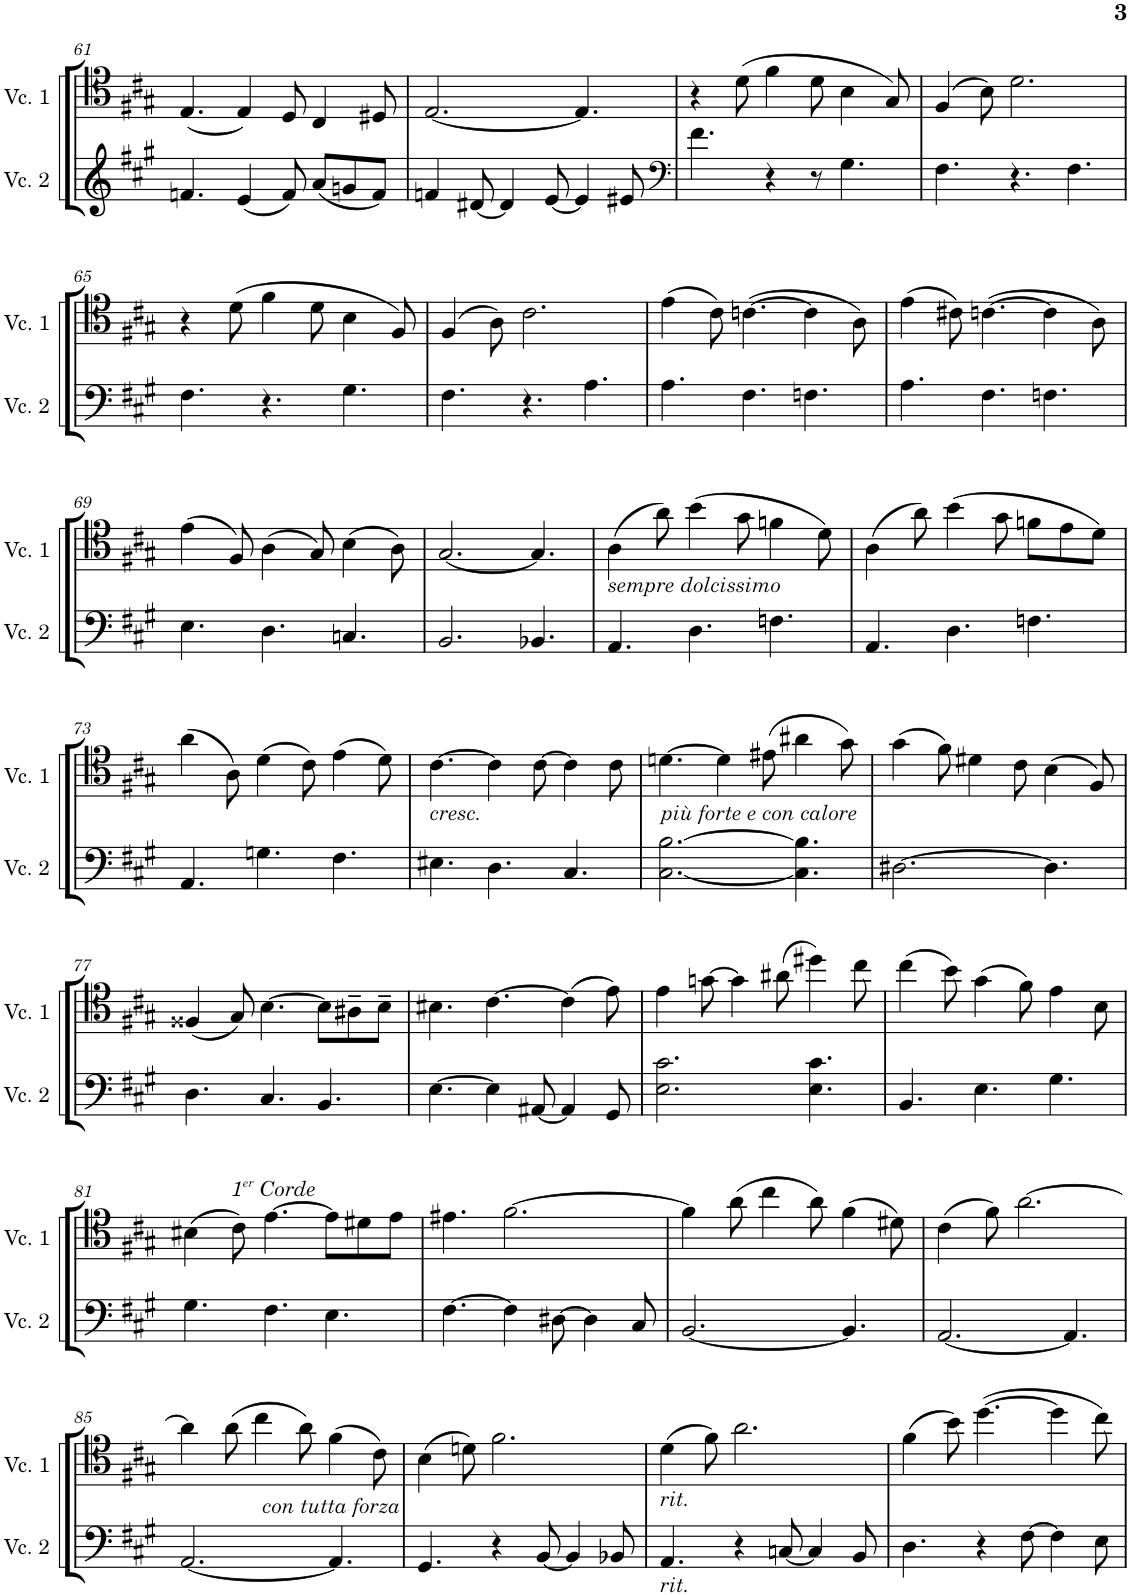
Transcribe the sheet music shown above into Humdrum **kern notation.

**kern	**kern
*part2	*part1
*staff2	*staff1
*I"Cello 2	*I"Cello 1
!!LO:PB:g=z
*clefG2	*clefC4
*k[f#c#g#]	*k[f#c#g#]
*M9/8	*M9/8
=61	=61
4.fn/	[4.E/
(4e/	4E/]
8f/)	8D/
(8a/L	4C#/
8gn/	.
8f/J)	8D#X/
=62	=62
4fn/	[2.E/
[8d#X/	.
4d#/]	.
[8e/	.
4e/]	4.E/]
8e#X/	.
=63	=63
*clefF4	*
4.f#\	4r
.	(8d\
4r	4f#\
8r	8d\
4.G#\	4B\
.	8G#/)
=64	=64
4.F#\	(4F#/
.	8B\)
4.r	2.d\
4.F#\	.
!!LO:LB:g=z
=65	=65
4.F#\	4r
.	(8d\
4.r	4f#\
.	8d\
4.G#\	4B\
.	8F#/)
=66	=66
4.F#\	(4F#/
.	8A\)
4.r	2.c#\
4.A\	.
=67	=67
4.A\	(4e\
.	8c#\)
4.F#\	([4.cn\
4.Fn\	4c\]
.	8A\)
=68	=68
4.A\	(4e\
.	8c#X\)
4.F#\	([4.cn\
4.Fn\	4c\]
.	8A\)
!!LO:LB:g=z
=69	=69
4.E\	(4e\
.	8F#/)
4.D\	(4A\
.	8G#/)
4.Cn/	(4B\
.	8A\)
=70	=70
2.BB/	[2.G#/
4.BB-X/	4.G#/]
=71	=71
!	!LO:TX:b:i:t=sempre dolcissimo
4.AA/	(4A\
.	8a\)
4.D\	(4b\
.	8g#\
4.Fn\	4fn\
.	8d\)
=72	=72
4.AA/	(4A\
.	8a\)
4.D\	(4b\
.	8g#\
4.Fn\	8fn\L
.	8e\
.	8d\J)
!!LO:LB:g=z
=73	=73
4.AA/	(4a\
.	8A\)
4.Gn\	(4d\
.	8c#\)
4.F#\	(4e\
.	8d\)
=74	=74
!	!LO:TX:b:i:t=cresc.
4.E#X\	[4.c#\
4.D\	4c#\]
.	[8c#\
4.C#/	4c#\]
.	8c#\
=75	=75
!	!LO:TX:b:i:t=più forte e con calore
[2.C#\ [2.B\	[4.dn\
.	4d\]
.	(8e#X\
4.C#\] 4.B\]	4a#X\
.	8g#\)
=76	=76
[2.D#X\	(4g#\
.	8f#\)
.	4d#X\
.	8c#\
4.D#\]	(4B\
.	8F#/)
!!LO:LB:g=z
=77	=77
4.D\	(4F##X/
.	8G#/)
4.C#/	[4.B\
4.BB/	8B\L]
.	8A#X~\
.	8B~\J
=78	=78
[4.E\	4.B#X\
4E\]	[4.c#\
[8AA#X/	.
4AA#/]	(4c#\]
8GG#/	8e\)
=79	=79
2.E\ 2.c#\	4e\
.	[8gn\
.	4g\]
.	(8a#X\
4.E\ 4.c#\	4dd#X\)
.	8cc#\
=80	=80
4.BB/	(4cc#\
.	8b\)
4.E\	(4g#\
.	8f#\)
4.G#\	4e\
.	8B\
!!LO:LB:g=z
=81	=81
4.G#\	(4B#X\
!	!LO:TX:a:i:t=1
!	!LO:TX:a:t=er
!	!LO:TX:a:t=Corde
.	8c#\)
4.F#\	[4.e\
4.E\	8e\L]
.	8d#X\
.	8e\J
=82	=82
[4.F#\	4.e#X\
4F#\]	[2.f#\
[8D#X\	.
4D#\]	.
8C#/	.
=83	=83
[2.BB/	4f#\]
.	(8a\
.	4cc#\
.	8a\)
4.BB/]	(4f#\
.	8d#X\)
=84	=84
[2.AA/	(4c#\
.	8f#\)
.	[2.a\
4.AA/]	.
!!LO:LB:g=z
=85	=85
[2.AA/	4a\]
.	(8a\
.	4cc#\
.	8a\)
4.AA/]	(4f#\
!	!LO:TX:b:i:t=con tutta forza
.	8c#\)
=86	=86
4.GG#/	(4B\
.	8dn\)
4r	2.f#\
[8BB/	.
4BB/]	.
8BB-X/	.
=87	=87
!	!LO:TX:b:i:t=rit.
!LO:TX:b:i:t=rit.	!
4.AA/	(4d\
.	8f#\)
4r	2.a\
[8Cn/	.
4C/]	.
8BB/	.
=88	=88
4.D\	(4f#\
.	8b\)
4r	([4.dd\
[8F#\	.
4F#\]	4dd\]
8E\	8cc#\)
=	=
*-	*-
